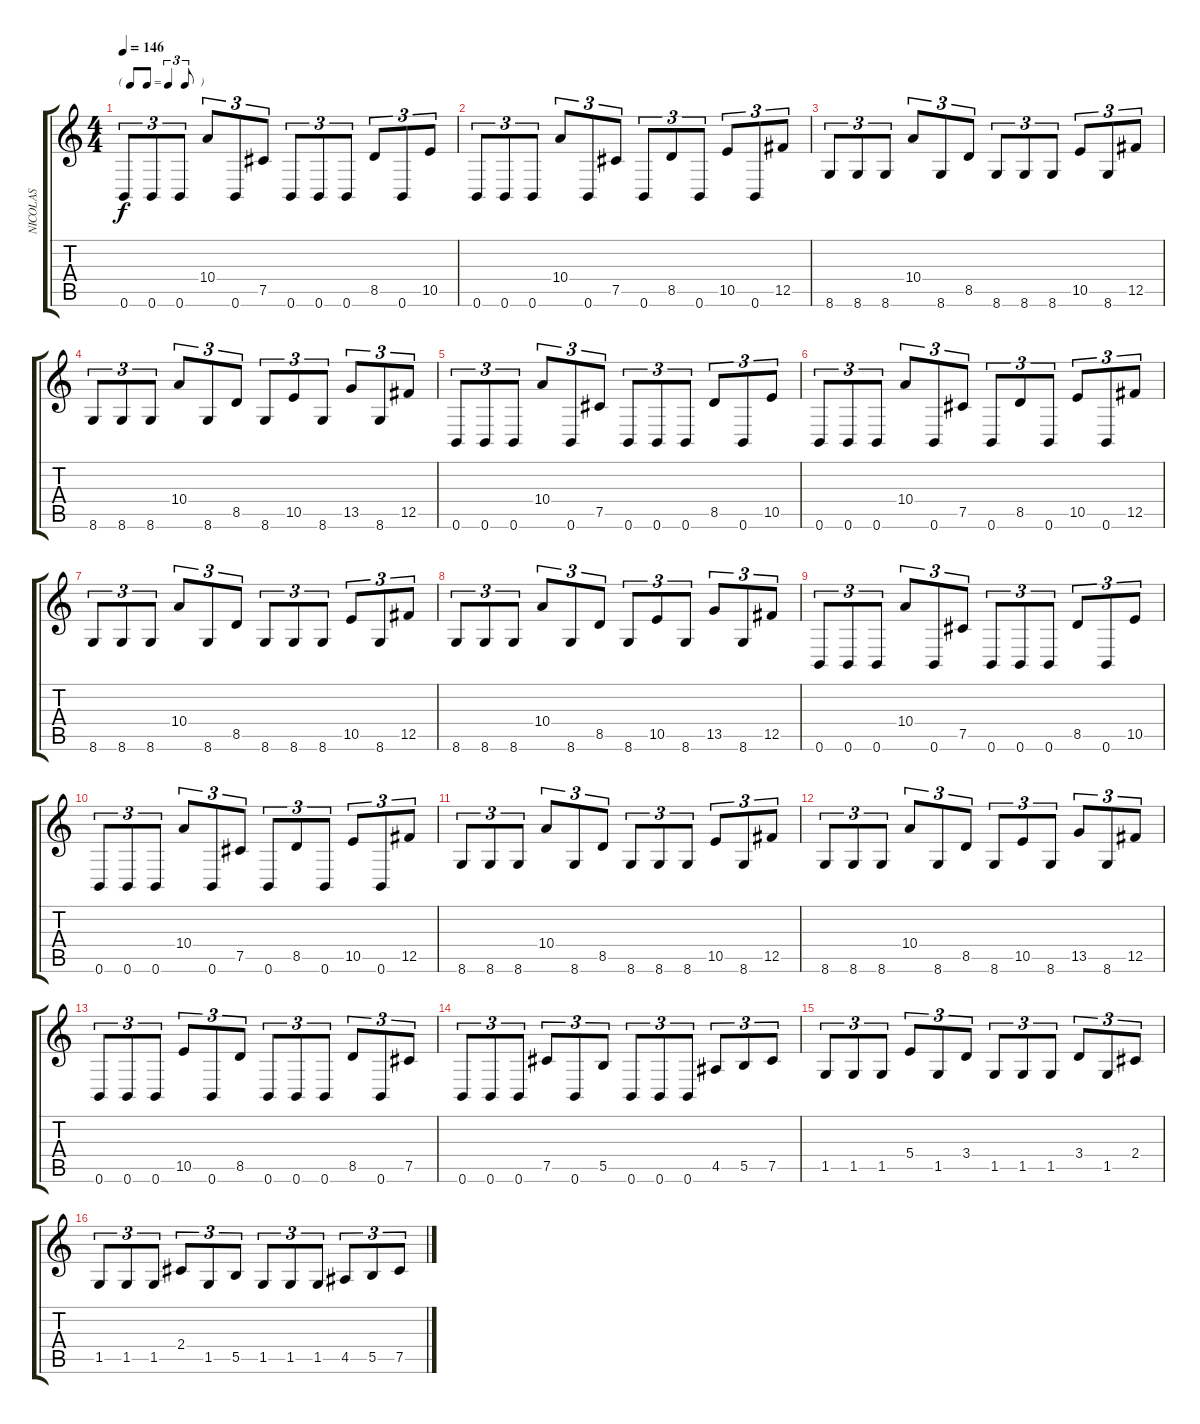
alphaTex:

\track ("NICOLAS" "NICOLAS") {instrument overdrivenguitar}
\staff {score tabs}
\tuning (Db4 Ab3 E3 B2 Gb2 B1) {hide}
\ts (4 4)
\tf triplet8th
\tempo 146
\clef g2
\ks c
0.6.8{tu (3 2) dy f} 0.6.8{tu (3 2)} 0.6.8{tu (3 2)} 10.4.8{tu (3 2)} 0.6.8{tu (3 2)} 7.5.8{tu (3 2)} 0.6.8{tu (3 2)} 0.6.8{tu (3 2)} 0.6.8{tu (3 2)} 8.5.8{tu (3 2)} 0.6.8{tu (3 2)} 10.5.8{tu (3 2)} |
0.6.8{tu (3 2)} 0.6.8{tu (3 2)} 0.6.8{tu (3 2)} 10.4.8{tu (3 2)} 0.6.8{tu (3 2)} 7.5.8{tu (3 2)} 0.6.8{tu (3 2)} 8.5.8{tu (3 2)} 0.6.8{tu (3 2)} 10.5.8{tu (3 2)} 0.6.8{tu (3 2)} 12.5.8{tu (3 2)} |
8.6.8{tu (3 2)} 8.6.8{tu (3 2)} 8.6.8{tu (3 2)} 10.4.8{tu (3 2)} 8.6.8{tu (3 2)} 8.5.8{tu (3 2)} 8.6.8{tu (3 2)} 8.6.8{tu (3 2)} 8.6.8{tu (3 2)} 10.5.8{tu (3 2)} 8.6.8{tu (3 2)} 12.5.8{tu (3 2)} |
8.6.8{tu (3 2)} 8.6.8{tu (3 2)} 8.6.8{tu (3 2)} 10.4.8{tu (3 2)} 8.6.8{tu (3 2)} 8.5.8{tu (3 2)} 8.6.8{tu (3 2)} 10.5.8{tu (3 2)} 8.6.8{tu (3 2)} 13.5.8{tu (3 2)} 8.6.8{tu (3 2)} 12.5.8{tu (3 2)} |
0.6.8{tu (3 2)} 0.6.8{tu (3 2)} 0.6.8{tu (3 2)} 10.4.8{tu (3 2)} 0.6.8{tu (3 2)} 7.5.8{tu (3 2)} 0.6.8{tu (3 2)} 0.6.8{tu (3 2)} 0.6.8{tu (3 2)} 8.5.8{tu (3 2)} 0.6.8{tu (3 2)} 10.5.8{tu (3 2)} |
0.6.8{tu (3 2)} 0.6.8{tu (3 2)} 0.6.8{tu (3 2)} 10.4.8{tu (3 2)} 0.6.8{tu (3 2)} 7.5.8{tu (3 2)} 0.6.8{tu (3 2)} 8.5.8{tu (3 2)} 0.6.8{tu (3 2)} 10.5.8{tu (3 2)} 0.6.8{tu (3 2)} 12.5.8{tu (3 2)} |
8.6.8{tu (3 2)} 8.6.8{tu (3 2)} 8.6.8{tu (3 2)} 10.4.8{tu (3 2)} 8.6.8{tu (3 2)} 8.5.8{tu (3 2)} 8.6.8{tu (3 2)} 8.6.8{tu (3 2)} 8.6.8{tu (3 2)} 10.5.8{tu (3 2)} 8.6.8{tu (3 2)} 12.5.8{tu (3 2)} |
8.6.8{tu (3 2)} 8.6.8{tu (3 2)} 8.6.8{tu (3 2)} 10.4.8{tu (3 2)} 8.6.8{tu (3 2)} 8.5.8{tu (3 2)} 8.6.8{tu (3 2)} 10.5.8{tu (3 2)} 8.6.8{tu (3 2)} 13.5.8{tu (3 2)} 8.6.8{tu (3 2)} 12.5.8{tu (3 2)} |
0.6.8{tu (3 2)} 0.6.8{tu (3 2)} 0.6.8{tu (3 2)} 10.4.8{tu (3 2)} 0.6.8{tu (3 2)} 7.5.8{tu (3 2)} 0.6.8{tu (3 2)} 0.6.8{tu (3 2)} 0.6.8{tu (3 2)} 8.5.8{tu (3 2)} 0.6.8{tu (3 2)} 10.5.8{tu (3 2)} |
0.6.8{tu (3 2)} 0.6.8{tu (3 2)} 0.6.8{tu (3 2)} 10.4.8{tu (3 2)} 0.6.8{tu (3 2)} 7.5.8{tu (3 2)} 0.6.8{tu (3 2)} 8.5.8{tu (3 2)} 0.6.8{tu (3 2)} 10.5.8{tu (3 2)} 0.6.8{tu (3 2)} 12.5.8{tu (3 2)} |
8.6.8{tu (3 2)} 8.6.8{tu (3 2)} 8.6.8{tu (3 2)} 10.4.8{tu (3 2)} 8.6.8{tu (3 2)} 8.5.8{tu (3 2)} 8.6.8{tu (3 2)} 8.6.8{tu (3 2)} 8.6.8{tu (3 2)} 10.5.8{tu (3 2)} 8.6.8{tu (3 2)} 12.5.8{tu (3 2)} |
8.6.8{tu (3 2)} 8.6.8{tu (3 2)} 8.6.8{tu (3 2)} 10.4.8{tu (3 2)} 8.6.8{tu (3 2)} 8.5.8{tu (3 2)} 8.6.8{tu (3 2)} 10.5.8{tu (3 2)} 8.6.8{tu (3 2)} 13.5.8{tu (3 2)} 8.6.8{tu (3 2)} 12.5.8{tu (3 2)} |
0.6.8{tu (3 2)} 0.6.8{tu (3 2)} 0.6.8{tu (3 2)} 10.5.8{tu (3 2)} 0.6.8{tu (3 2)} 8.5.8{tu (3 2)} 0.6.8{tu (3 2)} 0.6.8{tu (3 2)} 0.6.8{tu (3 2)} 8.5.8{tu (3 2)} 0.6.8{tu (3 2)} 7.5.8{tu (3 2)} |
0.6.8{tu (3 2)} 0.6.8{tu (3 2)} 0.6.8{tu (3 2)} 7.5.8{tu (3 2)} 0.6.8{tu (3 2)} 5.5.8{tu (3 2)} 0.6.8{tu (3 2)} 0.6.8{tu (3 2)} 0.6.8{tu (3 2)} 4.5.8{tu (3 2)} 5.5.8{tu (3 2)} 7.5.8{tu (3 2)} |
1.5.8{tu (3 2)} 1.5.8{tu (3 2)} 1.5.8{tu (3 2)} 5.4.8{tu (3 2)} 1.5.8{tu (3 2)} 3.4.8{tu (3 2)} 1.5.8{tu (3 2)} 1.5.8{tu (3 2)} 1.5.8{tu (3 2)} 3.4.8{tu (3 2)} 1.5.8{tu (3 2)} 2.4.8{tu (3 2)} |
1.5.8{tu (3 2)} 1.5.8{tu (3 2)} 1.5.8{tu (3 2)} 2.4.8{tu (3 2)} 1.5.8{tu (3 2)} 5.5.8{tu (3 2)} 1.5.8{tu (3 2)} 1.5.8{tu (3 2)} 1.5.8{tu (3 2)} 4.5.8{tu (3 2)} 5.5.8{tu (3 2)} 7.5.8{tu (3 2)}
